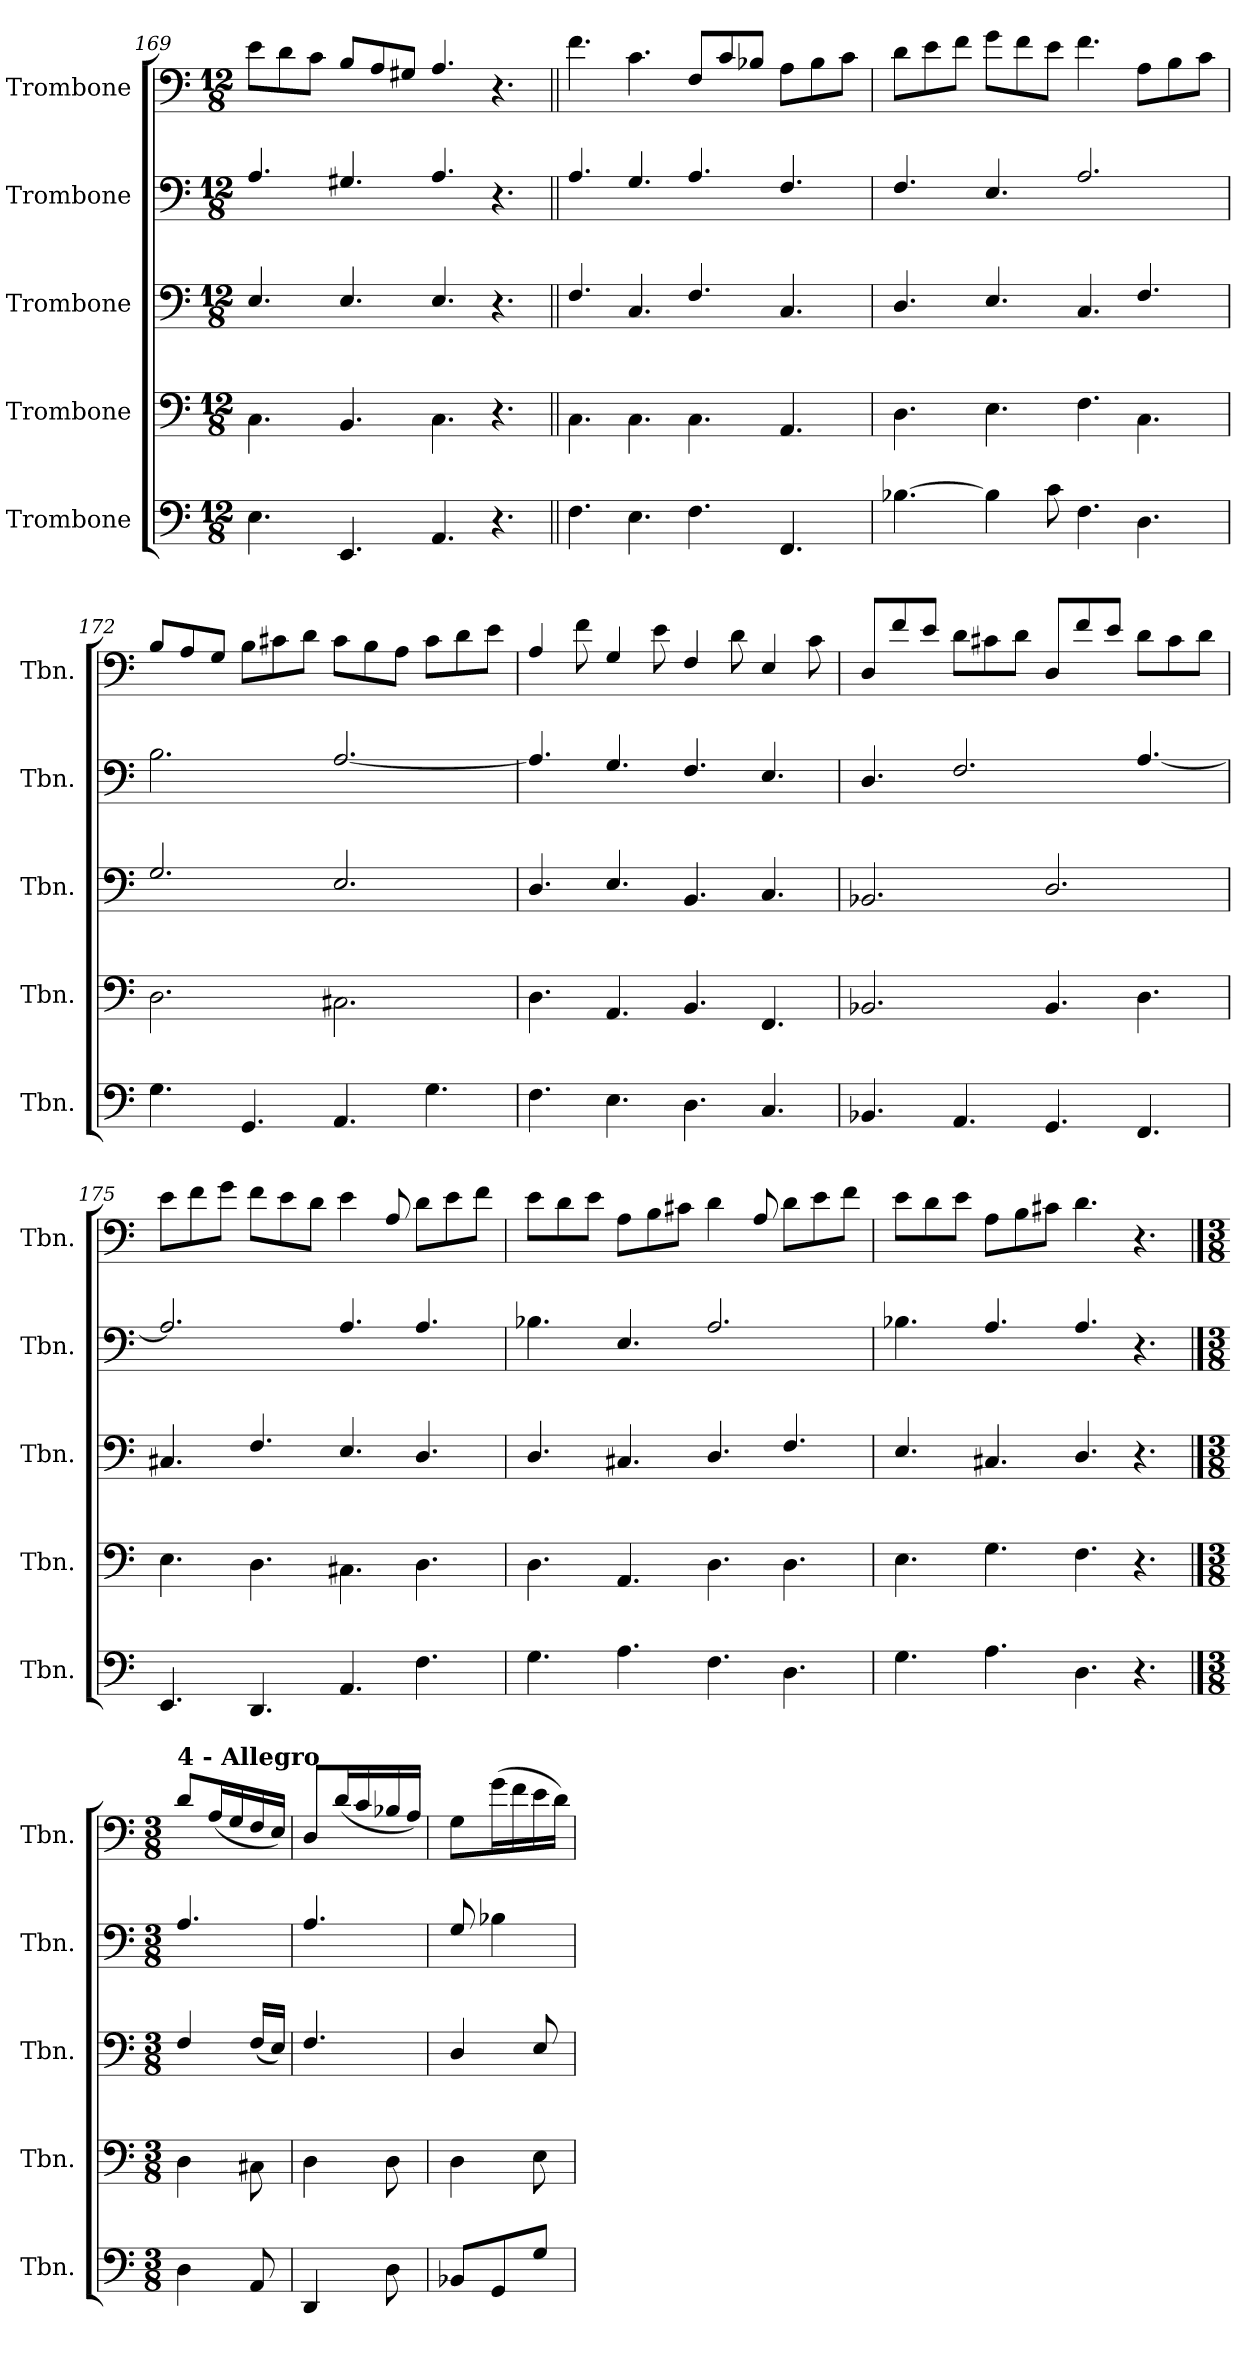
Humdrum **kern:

**kern	**kern	**kern	**kern	**kern
*part5	*part4	*part3	*part2	*part1
*staff5	*staff4	*staff3	*staff2	*staff1
*I"Trombone	*I"Trombone	*I"Trombone	*I"Trombone	*I"Trombone
*I'Tbn.	*I'Tbn.	*I'Tbn.	*I'Tbn.	*I'Tbn.
!!LO:LB:g=z
*clefF4	*clefF4	*clefF4	*clefF4	*clefF4
*k[]	*k[]	*k[]	*k[]	*k[]
*M12/8	*M12/8	*M12/8	*M12/8	*M12/8
=169	=169	=169	=169	=169
4.E\	4.C\	4.E/	4.A/	8e\L
.	.	.	.	8d\
.	.	.	.	8c\J
4.EE/	4.BB/	4.E/	4.G#X/	8B/L
.	.	.	.	8A/
.	.	.	.	8G#X/J
4.AA/	4.C\	4.E/	4.A/	4.A/
4.r	4.r	4.r	4.r	4.r
!!LO:PB:g=z
=170||	=170||	=170||	=170||	=170||
4.F\	4.C\	4.F/	4.A/	4.f\
4.E\	4.C\	4.C/	4.G/	4.c\
4.F\	4.C\	4.F/	4.A/	8F/L
.	.	.	.	8c/
.	.	.	.	8B-X/J
4.FF/	4.AA/	4.C/	4.F/	8A\L
.	.	.	.	8B-\
.	.	.	.	8c\J
=171	=171	=171	=171	=171
[4.B-X\	4.D\	4.D/	4.F/	8d\L
.	.	.	.	8e\
.	.	.	.	8f\J
4B-\]	4.E\	4.E/	4.E/	8g\L
.	.	.	.	8f\
8c\	.	.	.	8e\J
4.F\	4.F\	4.C/	2.A/	4.f\
4.D\	4.C\	4.F/	.	8A\L
.	.	.	.	8B\
.	.	.	.	8c\J
=172	=172	=172	=172	=172
4.G\	2.D\	2.G/	2.B\	8B/L
.	.	.	.	8A/
.	.	.	.	8G/J
4.GG/	.	.	.	8B\L
.	.	.	.	8c#X\
.	.	.	.	8d\J
4.AA/	2.C#X\	2.E/	[2.A/	8c#\L
.	.	.	.	8B\
.	.	.	.	8A\J
4.G\	.	.	.	8c#\L
.	.	.	.	8d\
.	.	.	.	8e\J
=173	=173	=173	=173	=173
4.F\	4.D\	4.D/	4.A/]	4A/
.	.	.	.	8f\
4.E\	4.AA/	4.E/	4.G/	4G/
.	.	.	.	8e\
4.D\	4.BB/	4.BB/	4.F/	4F/
.	.	.	.	8d\
4.C/	4.FF/	4.C/	4.E/	4E/
.	.	.	.	8c\
!!LO:LB:g=z
=174	=174	=174	=174	=174
4.BB-X/	2.BB-X/	2.BB-X/	4.D/	8D/L
.	.	.	.	8f/
.	.	.	.	8e/J
4.AA/	.	.	2.F/	8d\L
.	.	.	.	8c#X\
.	.	.	.	8d\J
4.GG/	4.BB-/	2.D/	.	8D/L
.	.	.	.	8f/
.	.	.	.	8e/J
4.FF/	4.D\	.	[4.A/	8d\L
.	.	.	.	8c#\
.	.	.	.	8d\J
=175	=175	=175	=175	=175
4.EE/	4.E\	4.C#X/	2.A/]	8e\L
.	.	.	.	8f\
.	.	.	.	8g\J
4.DD/	4.D\	4.F/	.	8f\L
.	.	.	.	8e\
.	.	.	.	8d\J
4.AA/	4.C#X\	4.E/	4.A/	4e\
.	.	.	.	8A/
4.F\	4.D\	4.D/	4.A/	8d\L
.	.	.	.	8e\
.	.	.	.	8f\J
=176	=176	=176	=176	=176
4.G\	4.D\	4.D/	4.B-X\	8e\L
.	.	.	.	8d\
.	.	.	.	8e\J
4.A\	4.AA/	4.C#X/	4.E/	8A\L
.	.	.	.	8B\
.	.	.	.	8c#X\J
4.F\	4.D\	4.D/	2.A/	4d\
.	.	.	.	8A/
4.D\	4.D\	4.F/	.	8d\L
.	.	.	.	8e\
.	.	.	.	8f\J
!!LO:PB:g=z
=177	=177	=177	=177	=177
4.G\	4.E\	4.E/	4.B-X\	8e\L
.	.	.	.	8d\
.	.	.	.	8e\J
4.A\	4.G\	4.C#X/	4.A/	8A\L
.	.	.	.	8B\
.	.	.	.	8c#X\J
4.D\	4.F\	4.D/	4.A/	4.d\
4.r	4.r	4.r	4.r	4.r
==178	==178	==178	==178	==178
*M3/8	*M3/8	*M3/8	*M3/8	*M3/8
!	!	!	!	!LO:TX:a:B:t=4 - Allegro
4D\	4D\	4F/	4.A/	8d/L
.	.	.	.	(16A/L
.	.	.	.	16G/
8AA/	8C#X\	(16F/LL	.	16F/
.	.	16E/JJ)	.	16E/JJ)
=179	=179	=179	=179	=179
4DD/	4D\	4.F/	4.A/	8D/L
.	.	.	.	(16d/L
.	.	.	.	16c/
8D\	8D\	.	.	16B-X/
.	.	.	.	16A/JJ)
=180	=180	=180	=180	=180
8BB-X/L	4D\	4D/	8G/	8G\L
8GG/	.	.	4B-X\	(>16g\L
.	.	.	.	16f\
8G/J	8E\	8E/	.	16e\
.	.	.	.	16d\JJ)
=	=	=	=	=
*-	*-	*-	*-	*-
